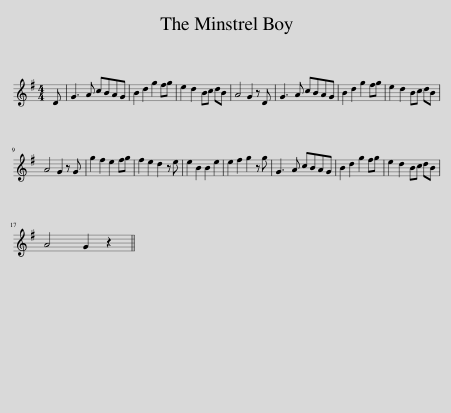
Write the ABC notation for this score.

X:1
L:1/8
M:4/4
I:linebreak $
K:G
V:1 treble
V:1
 D | G3 A cBAG | B2 d2 g2 fg | e2 d2 Bc dB | A4 G2 z D | %5
 G3 A cBAG | B2 d2 g2 fg | e2 d2 Bc dB |$ A4 G2 z G | g2 f2 e2 fg | %10
 f2 e2 d2 z e | e2 B2 B2 e2 | e2 f2 g2 z g | G3 A cBAG | B2 d2 g2 fg | %15
 e2 d2 Bc dB |$ A4 G2 z2 || %17
